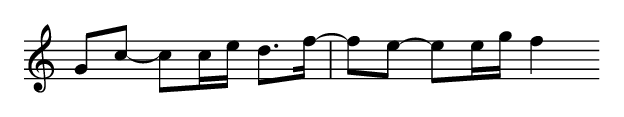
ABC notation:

X:1
M: none
L: 1/8
K: C
Gc- cc/e/ d>f- | fe- ee/g/ f2
